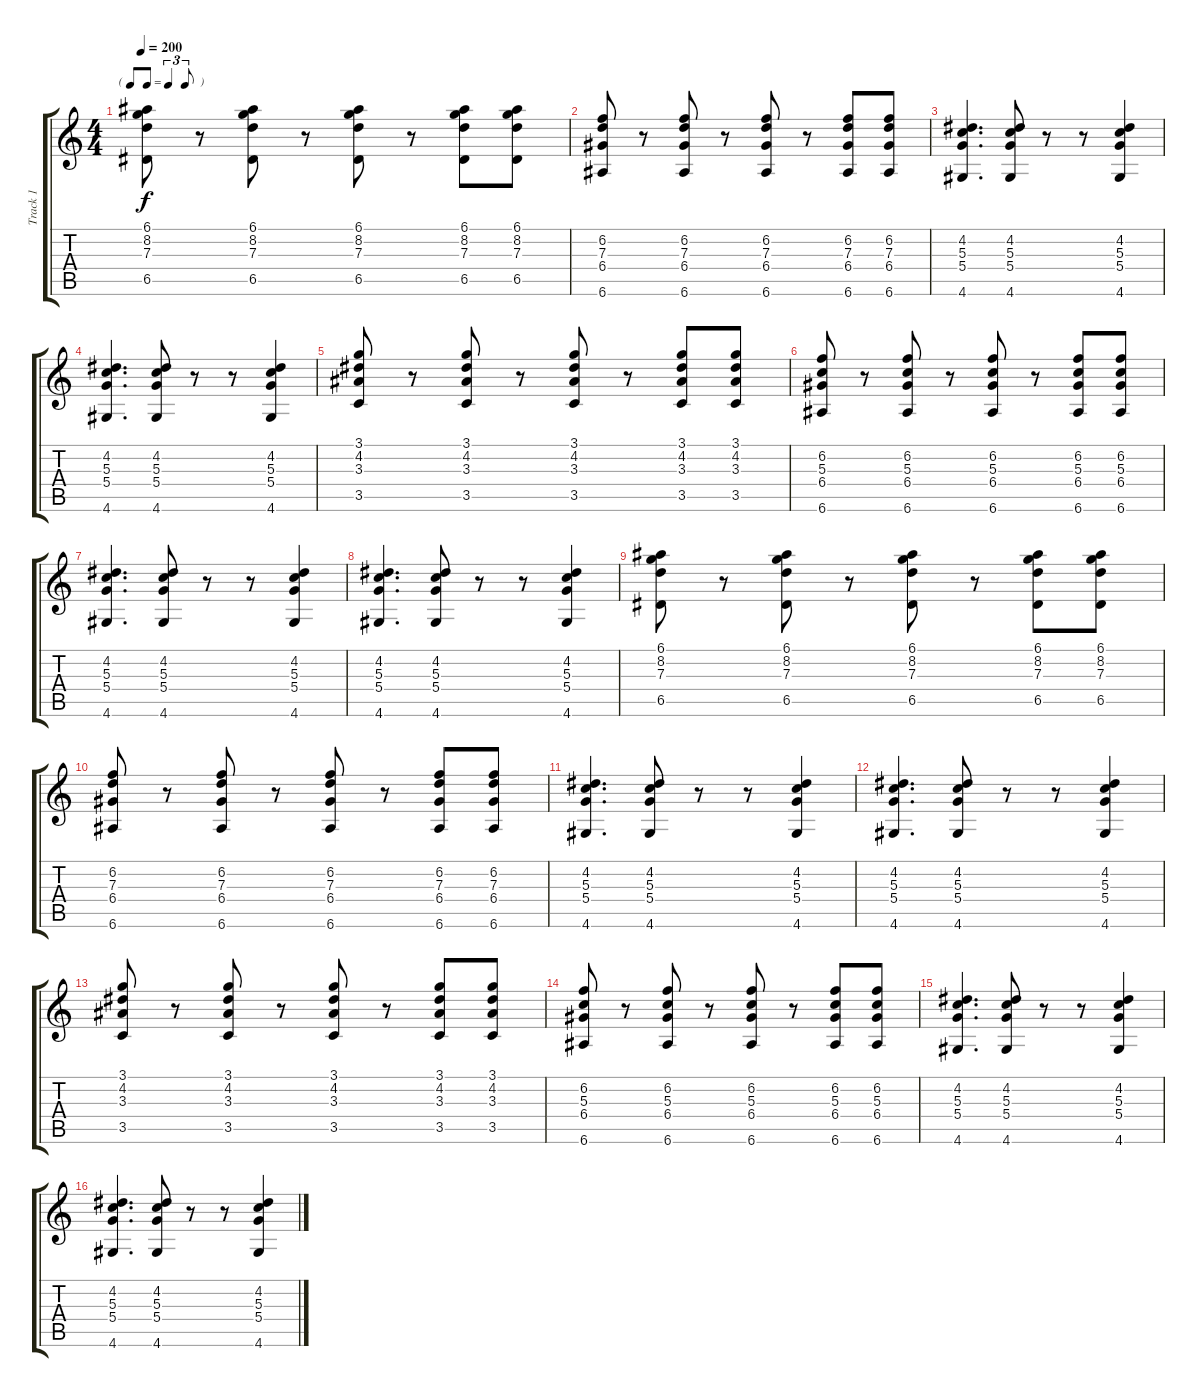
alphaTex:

\track ("Track 1" "Track 1") {instrument electricguitarjazz}
\staff {score tabs}
\tuning (E4 B3 G3 D3 A2 E2) {hide}
\ts (4 4)
\tf triplet8th
\tempo 200
\clef g2
\ks c
(6.1 8.2 7.3 6.5).8{dy f} r.8 (6.1 8.2 7.3 6.5).8 r.8 (6.1 8.2 7.3 6.5).8 r.8 (6.1 8.2 7.3 6.5).8 (6.1 8.2 7.3 6.5).8 |
(6.2 7.3 6.4 6.6).8 r.8 (6.2 7.3 6.4 6.6).8 r.8 (6.2 7.3 6.4 6.6).8 r.8 (6.2 7.3 6.4 6.6).8 (6.2 7.3 6.4 6.6).8 |
(4.2 5.3 5.4 4.6).4{d} (4.2 5.3 5.4 4.6).8 r.8 r.8 (4.2 5.3 5.4 4.6).4 |
(4.2 5.3 5.4 4.6).4{d} (4.2 5.3 5.4 4.6).8 r.8 r.8 (4.2 5.3 5.4 4.6).4 |
(3.1 4.2 3.3 3.5).8 r.8 (3.1 4.2 3.3 3.5).8 r.8 (3.1 4.2 3.3 3.5).8 r.8 (3.1 4.2 3.3 3.5).8 (3.1 4.2 3.3 3.5).8 |
(6.2 5.3 6.4 6.6).8 r.8 (6.2 5.3 6.4 6.6).8 r.8 (6.2 5.3 6.4 6.6).8 r.8 (6.2 5.3 6.4 6.6).8 (6.2 5.3 6.4 6.6).8 |
(4.2 5.3 5.4 4.6).4{d} (4.2 5.3 5.4 4.6).8 r.8 r.8 (4.2 5.3 5.4 4.6).4 |
(4.2 5.3 5.4 4.6).4{d} (4.2 5.3 5.4 4.6).8 r.8 r.8 (4.2 5.3 5.4 4.6).4 |
(6.1 8.2 7.3 6.5).8 r.8 (6.1 8.2 7.3 6.5).8 r.8 (6.1 8.2 7.3 6.5).8 r.8 (6.1 8.2 7.3 6.5).8 (6.1 8.2 7.3 6.5).8 |
(6.2 7.3 6.4 6.6).8 r.8 (6.2 7.3 6.4 6.6).8 r.8 (6.2 7.3 6.4 6.6).8 r.8 (6.2 7.3 6.4 6.6).8 (6.2 7.3 6.4 6.6).8 |
(4.2 5.3 5.4 4.6).4{d} (4.2 5.3 5.4 4.6).8 r.8 r.8 (4.2 5.3 5.4 4.6).4 |
(4.2 5.3 5.4 4.6).4{d} (4.2 5.3 5.4 4.6).8 r.8 r.8 (4.2 5.3 5.4 4.6).4 |
(3.1 4.2 3.3 3.5).8 r.8 (3.1 4.2 3.3 3.5).8 r.8 (3.1 4.2 3.3 3.5).8 r.8 (3.1 4.2 3.3 3.5).8 (3.1 4.2 3.3 3.5).8 |
(6.2 5.3 6.4 6.6).8 r.8 (6.2 5.3 6.4 6.6).8 r.8 (6.2 5.3 6.4 6.6).8 r.8 (6.2 5.3 6.4 6.6).8 (6.2 5.3 6.4 6.6).8 |
(4.2 5.3 5.4 4.6).4{d} (4.2 5.3 5.4 4.6).8 r.8 r.8 (4.2 5.3 5.4 4.6).4 |
(4.2 5.3 5.4 4.6).4{d} (4.2 5.3 5.4 4.6).8 r.8 r.8 (4.2 5.3 5.4 4.6).4
